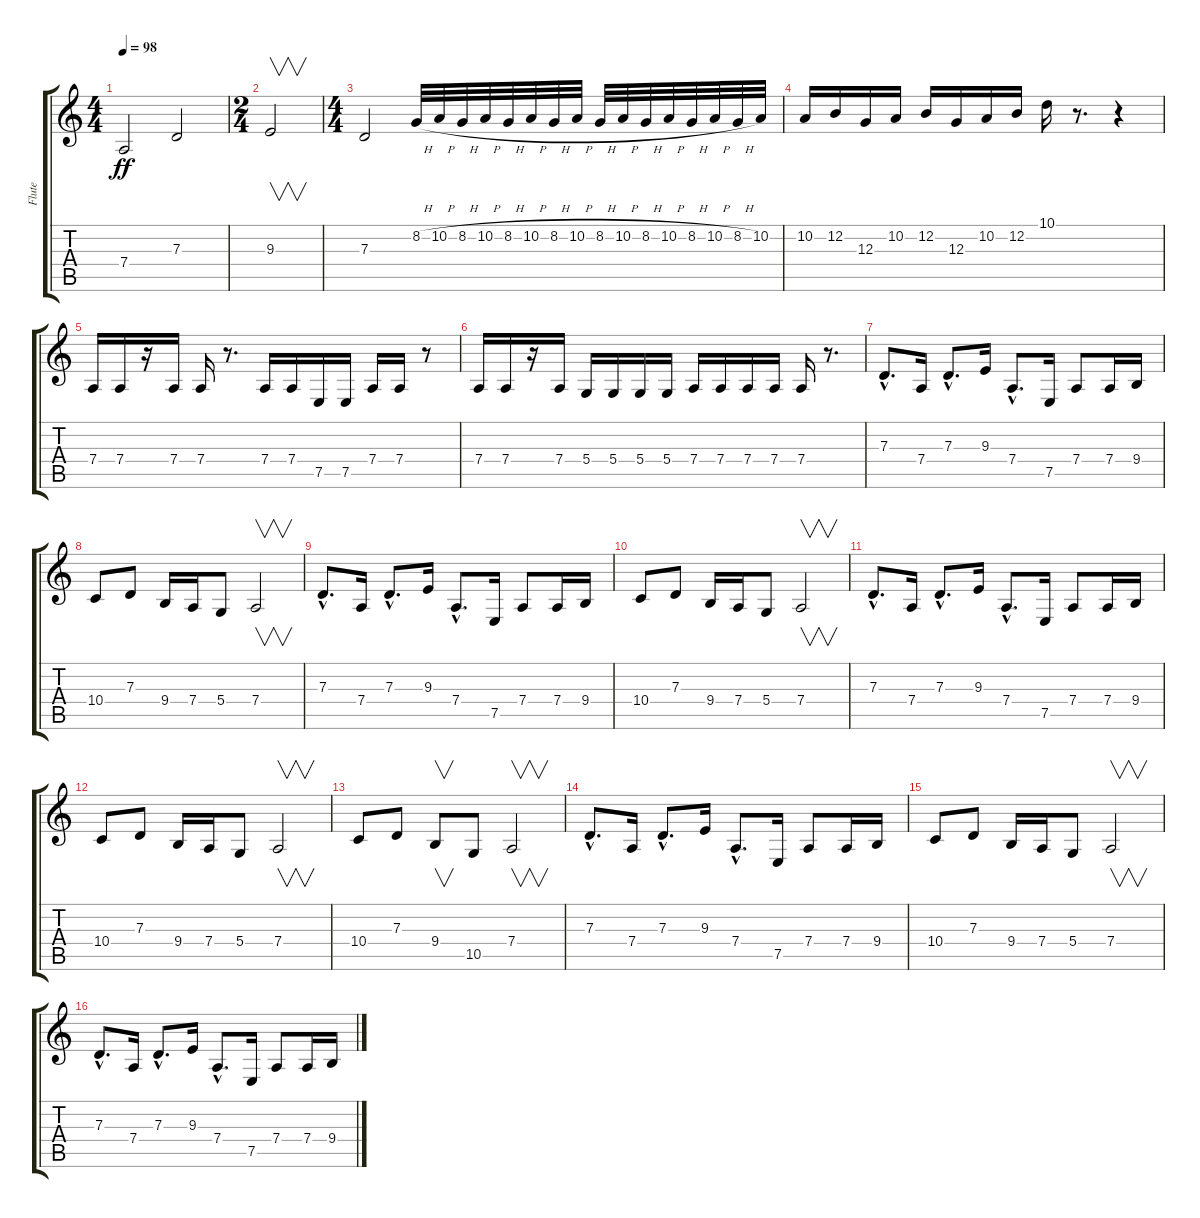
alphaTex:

\track ("Flute" "Flute") {instrument flute}
\staff {score tabs}
\tuning (E4 B3 G3 D3 A2 E2) {hide}
\ts (4 4)
\tempo 98
\clef g2
\ks c
7.4.2{dy ff} 7.3.2 |
\ts (2 4)
9.3.2{v} |
\ts (4 4)
7.3.2 8.2{h}.32 10.2{h}.32 8.2{h}.32 10.2{h}.32 8.2{h}.32 10.2{h}.32 8.2{h}.32 10.2{h}.32 8.2{h}.32 10.2{h}.32 8.2{h}.32 10.2{h}.32 8.2{h}.32 10.2{h}.32 8.2{h}.32 10.2.32 |
10.2.16 12.2.16 12.3.16 10.2.16 12.2.16 12.3.16 10.2.16 12.2.16 10.1.16 r.8{d} r.4 |
7.4.16 7.4.16 r.16 7.4.16 7.4.16 r.8{d} 7.4.16 7.4.16 7.5.16 7.5.16 7.4.16 7.4.16 r.8 |
7.4.16 7.4.16 r.16 7.4.16 5.4.16 5.4.16 5.4.16 5.4.16 7.4.16 7.4.16 7.4.16 7.4.16 7.4.16 r.8{d} |
7.3{hac}.8{d} 7.4.16 7.3{hac}.8{d} 9.3.16 7.4{hac}.8{d} 7.5.16 7.4.8 7.4.16 9.4.16 |
10.4.8 7.3.8 9.4.16 7.4.16 5.4.8 7.4.2{v} |
7.3{hac}.8{d} 7.4.16 7.3{hac}.8{d} 9.3.16 7.4{hac}.8{d} 7.5.16 7.4.8 7.4.16 9.4.16 |
10.4.8 7.3.8 9.4.16 7.4.16 5.4.8 7.4.2{v} |
7.3{hac}.8{d} 7.4.16 7.3{hac}.8{d} 9.3.16 7.4{hac}.8{d} 7.5.16 7.4.8 7.4.16 9.4.16 |
10.4.8 7.3.8 9.4.16 7.4.16 5.4.8 7.4.2{v} |
10.4.8 7.3.8 9.4.8{v} 10.5.8 7.4.2{v} |
7.3{hac}.8{d} 7.4.16 7.3{hac}.8{d} 9.3.16 7.4{hac}.8{d} 7.5.16 7.4.8 7.4.16 9.4.16 |
10.4.8 7.3.8 9.4.16 7.4.16 5.4.8 7.4.2{v} |
7.3{hac}.8{d} 7.4.16 7.3{hac}.8{d} 9.3.16 7.4{hac}.8{d} 7.5.16 7.4.8 7.4.16 9.4.16
